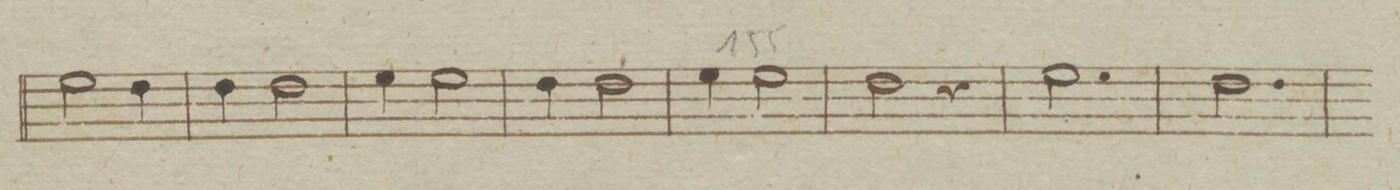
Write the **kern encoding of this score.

**kern	**dynam
*I"Corno Primo in Es.	*
*clefG2	*
*k[b-e-]	*
*met(c)	*
*M3/4	*
2g\	.
4f\	.
=152	=152
4f\	.
2f\	.
=153	=153
4g\	.
2g\	.
=154	=154
4f\	.
2f\	.
=155	=155
4g\	.
2g\	.
=156	=156
2f\	.
4r	.
=157	=157
2.g\	.
=158	=158
2.f\	.
=159	=159
*-	*-
